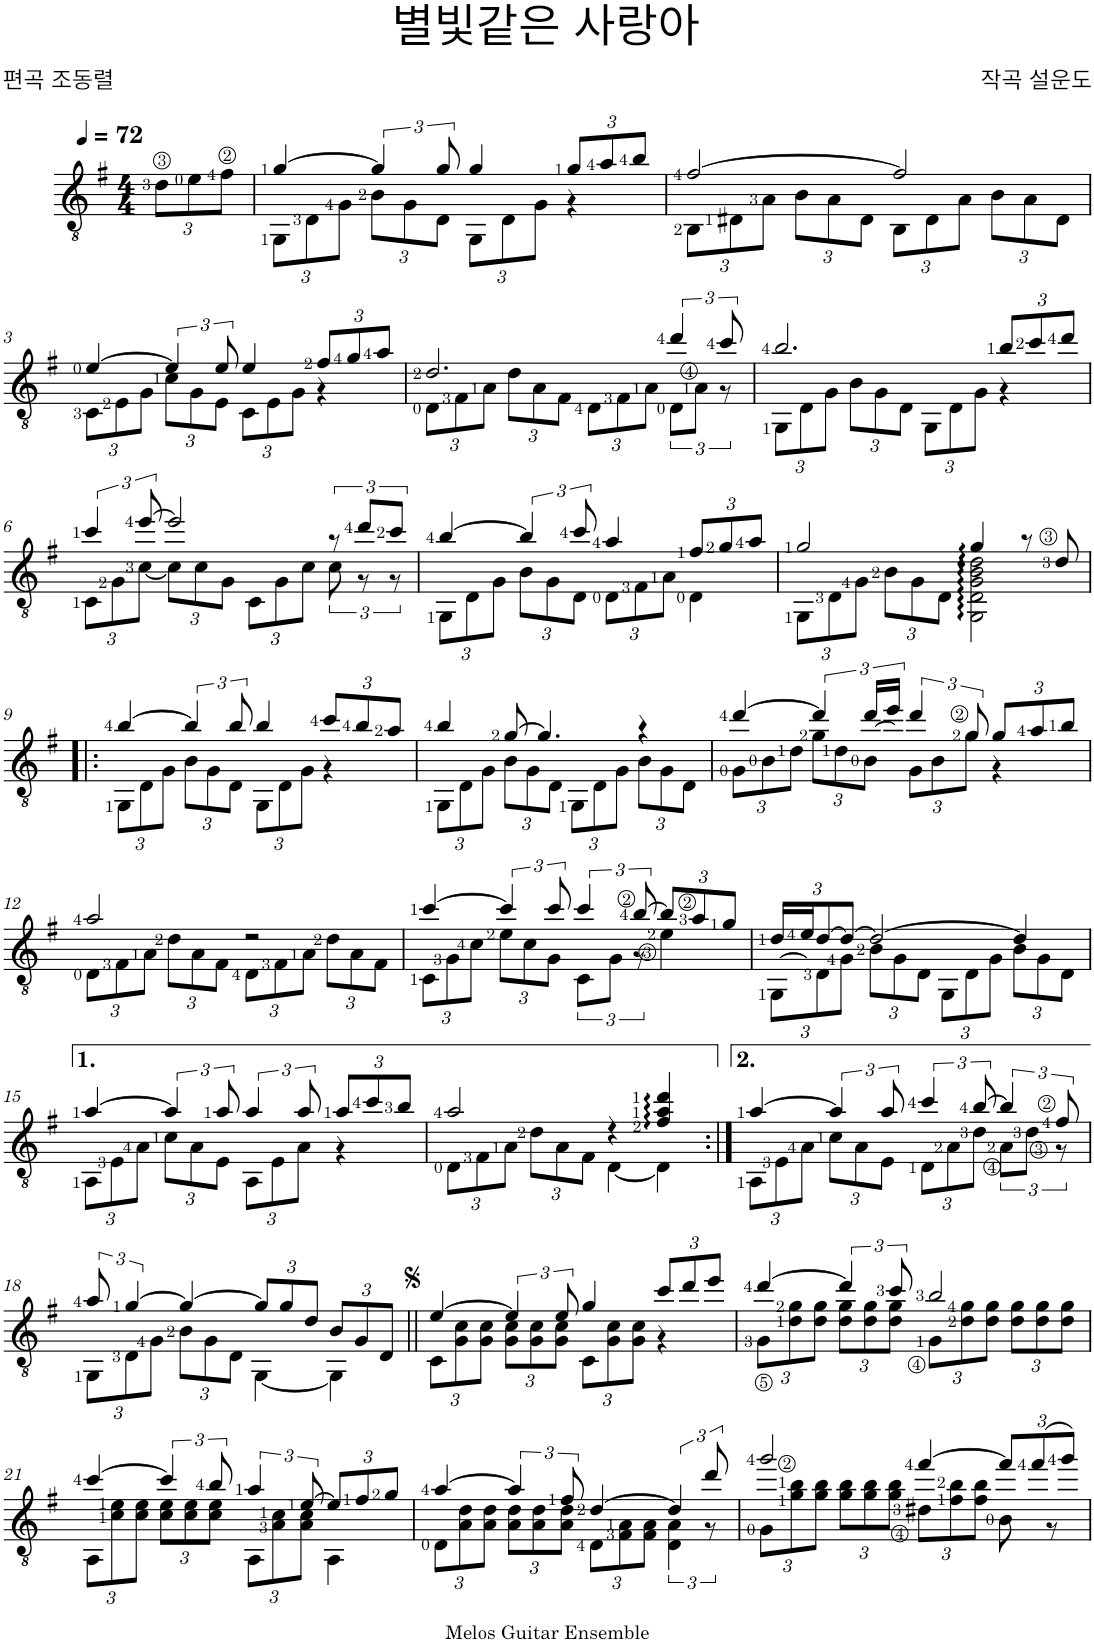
**kern
*part1
*staff1
*I"클래식 기타
*clefGv2
*k[f#]
*M4/4
*MM72
*Xbrackettup
=
12d\L
12e\
12f#\J
=1
*^
[4g/	12GG\L
.	12D\
.	12G\J
*brackettup	*Xbrackettup
6g/]	12B\L
.	12G\
12g/	12D\J
4g/	12GG\L
.	12D\
.	12G\J
12g/L	4r
12a/	.
12b/J	.
=2	=2
[2f#/	12BB\L
.	12D#X\
.	12A\J
.	12B\L
.	12A\
.	12D#\J
2f#/]	12BB\L
.	12D#\
.	12A\J
.	12B\L
.	12A\
.	12D#\J
!!LO:LB:g=z	!!
=3	=3
[4e/	12C\L
.	12E\
.	12G\J
*brackettup	*Xbrackettup
6e/]	12c\L
.	12G\
12e/	12E\J
4e/	12C\L
.	12E\
.	12G\J
12f#/L	4r
12g/	.
12a/J	.
=4	=4
2.d/	12D\L
.	12F#\
.	12A\J
.	12d\L
.	12A\
.	12F#\J
.	12D\L
.	12F#\
.	12A\J
*brackettup	*
6dd/	12D\L
.	12A\J
12cc/	12r
=5	=5
*	*Xbrackettup
2.b/	12GG\L
.	12D\
.	12G\J
.	12B\L
.	12G\
.	12D\J
.	12GG\L
.	12D\
.	12G\J
12b/L	4r
12cc/	.
12dd/J	.
!!LO:LB:g=z	!!
=6	=6
*brackettup	*Xbrackettup
6cc/	12C\L
.	12G\
[12ee/	[12c\J
2ee/]	12c\L]
.	12c\
.	12G\J
.	12C\L
.	12G\
.	12c\J
*brackettup	*
12r	12c\
12dd/L	12r
12cc/J	12r
=7	=7
*	*Xbrackettup
[4b/	12GG\L
.	12D\
.	12G\J
*brackettup	*Xbrackettup
6b/]	12B\L
.	12G\
12cc/	12D\J
4a/	12D\L
.	12F#\
.	12A\J
12f#/L	4D\
12g/	.
12a/J	.
=8	=8
2g/	12GG\L
.	12D\
.	12G\J
.	12B\L
.	12G\
.	12D\J
4g/	2GG\ 2D\ 2G\ 2B\ 2d\
8r	.
8d/	.
!!LO:LB:g=z	!!
=9!|:	=9!|:
[4b/	12GG\L
.	12D\
.	12G\J
*brackettup	*Xbrackettup
6b/]	12B\L
.	12G\
12b/	12D\J
4b/	12GG\L
.	12D\
.	12G\J
12cc/L	4r
12b/	.
12a/J	.
=10	=10
4b/	12GG\L
.	12D\
.	12G\J
[8g/	12B\L
.	12G\
4.g/]	.
.	12D\J
.	12GG\L
.	12D\
.	12G\J
4r	12B\L
.	12G\
.	12D\J
=11	=11
[4dd/	12G\L
.	12B\
.	12d\J
*brackettup	*Xbrackettup
6dd/]	12g\L
.	12d\
(24dd/LL	12B\J
24ee/JJ)	.
*brackettup	*Xbrackettup
6dd/	12G\L
.	12B\
12g/	12g\J
12g/L	4r
12a/	.
12b/J	.
!!LO:LB:g=z	!!
=12	=12
2a/	12D\L
.	12F#\
.	12A\J
.	12d\L
.	12A\
.	12F#\J
2r	12D\L
.	12F#\
.	12A\J
.	12d\L
.	12A\
.	12F#\J
=13	=13
[4cc/	12C\L
.	12G\
.	12c\J
*brackettup	*Xbrackettup
6cc/]	12e\L
.	12c\
12cc/	12G\J
*brackettup	*
6cc/	12C\L
.	12G\J
[12b/	12r
*Xbrackettup	*
12b/L]	4e\
12a/	.
12g/J	.
=14	=14
(24d/LL	12GG\L
24e/J)	.
[12d/	12D\
12d/J_	12G\J
2d/_	12B\L
.	12G\
.	12D\J
.	12GG\L
.	12D\
.	12G\J
4d/]	12B\L
.	12G\
.	12D\J
!!LO:LB:g=z	!!
=15	=15
[4a/	12AA\L
.	12E\
.	12A\J
*brackettup	*Xbrackettup
6a/]	12c\L
.	12A\
12a/	12E\J
*brackettup	*Xbrackettup
6a/	12AA\L
.	12E\
12a/	12A\J
12a/L	4r
12cc/	.
12b/J	.
=16	=16
2a/	12D\L
.	12F#\
.	12A\J
.	12d\L
.	12A\
.	12F#\J
4r	[4D\
4f#/ 4a/ 4dd/	4D\]
=17:|!	=17:|!
[4a/	12AA\L
.	12E\
.	12A\J
*brackettup	*Xbrackettup
6a/]	12c\L
.	12A\
12a/	12E\J
*brackettup	*Xbrackettup
6cc/	12D\L
.	12A\
[4b/	12d\J
*	*brackettup
.	12A\L
.	12d\J
12f#/	12r
!!LO:LB:g=z	!!
=18	=18
*	*Xbrackettup
12a/	12GG\L
[6g/	12D\
.	12G\J
4g/_	12B\L
.	12G\
.	12D\J
12g/L]	[4GG\
12g/	.
12d/J	.
12B/L	4GG\]
12G/	.
12D/J	.
=19||	=19||
[4e/	12C\L
.	12G\ 12c\
.	12G\ 12c\J
*brackettup	*Xbrackettup
6e/]	12G\ 12c\L
.	12G\ 12c\
12e/	12G\ 12c\J
4g/	12C\L
.	12G\ 12c\
.	12G\ 12c\J
12cc/L	4r
12dd/	.
12ee/J	.
=20	=20
[4dd/	12G\L
.	12d\ 12g\
.	12d\ 12g\J
*brackettup	*Xbrackettup
6dd/]	12d\ 12g\L
.	12d\ 12g\
12cc/	12d\ 12g\J
2b/	12G\L
.	12d\ 12g\
.	12d\ 12g\J
.	12d\ 12g\L
.	12d\ 12g\
.	12d\ 12g\J
!!LO:LB:g=z	!!
=21	=21
[4cc/	12AA\L
.	12c\ 12e\
.	12c\ 12e\J
*brackettup	*Xbrackettup
6cc/]	12c\ 12e\L
.	12c\ 12e\
12b/	12c\ 12e\J
*brackettup	*Xbrackettup
6a/	12AA\L
.	12A\ 12c\
[12e/	12A\ 12c\J
12e/L]	4AA\
12f#/	.
12g/J	.
=22	=22
[4a/	12D\L
.	12A\ 12d\
.	12A\ 12d\J
*brackettup	*Xbrackettup
6a/]	12A\ 12d\L
.	12A\ 12d\
12f#/	12A\ 12d\J
[4d/	12D\L
.	12F#\ 12A\
.	12F#\ 12A\J
*brackettup	*
6d/]	6D\ 6A\
12dd/	12r
=23	=23
*	*Xbrackettup
2gg/	12G\L
.	12g\ 12b\
.	12g\ 12b\J
.	12g\ 12b\L
.	12g\ 12b\
.	12g\ 12b\J
[4ff#/	12d#X\L
.	12f#\ 12b\
.	12f#\ 12b\J
12ff#/L]	8B\
(12ff#/	.
.	8r
12gg/J)	.
*v	*v
=
*-
